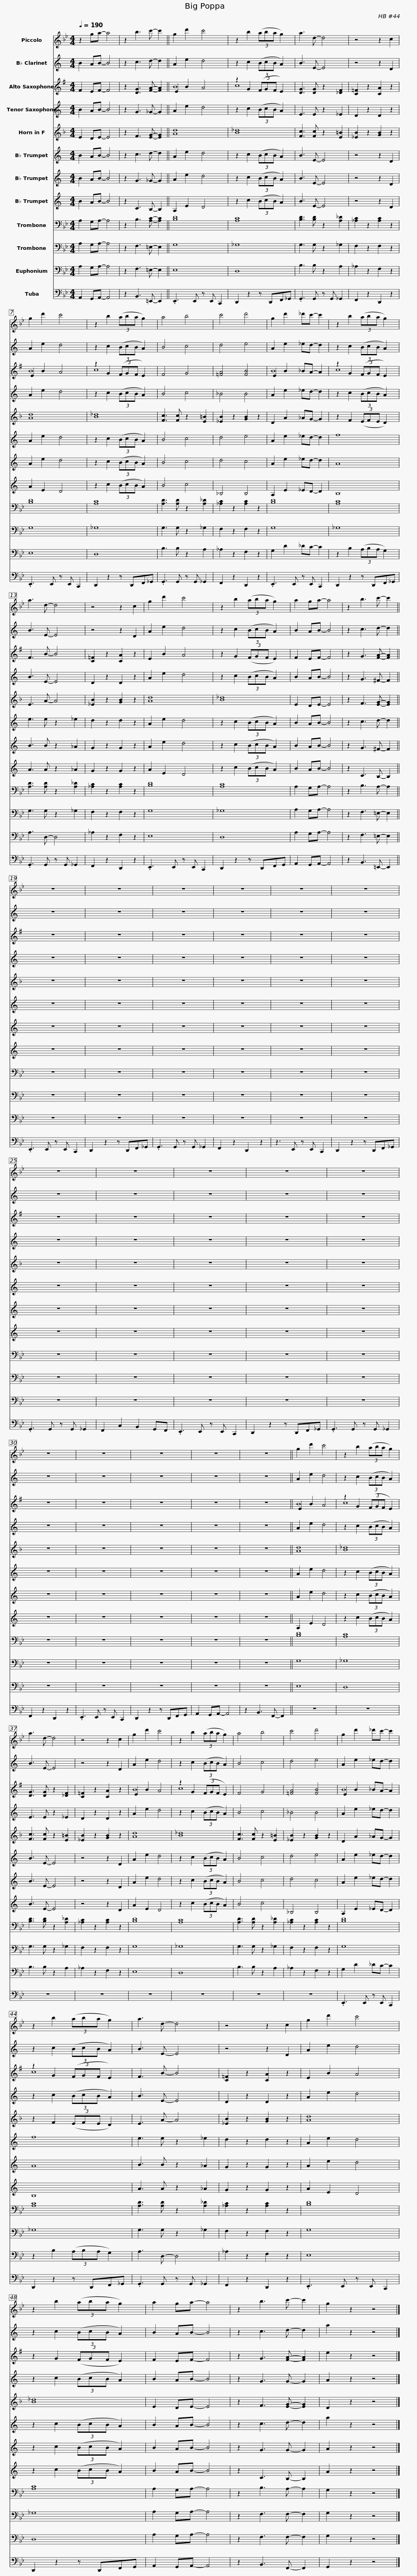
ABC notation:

X:1
%%score 1 2 ( 3 4 ) 5 6 7 8 9 10 11 12 13
L:1/8
Q:1/4=190
M:4/4
I:linebreak $
K:Bb
V:1 treble transpose=12
V:2 treble transpose=-2
V:3 treble transpose=-9
V:4 treble transpose="-9 "
V:5 treble transpose=-14
V:6 treble transpose=-7
V:7 treble transpose=-2
V:8 treble transpose=-2
V:9 treble transpose=-2
V:10 bass
V:11 bass
V:12 bass
V:13 bass
V:1
 z2 ga- a4 | z2 b3 c'- c'2 || g2 d'2 c'4 | z2 b2 (3(aba g2) |$ a3 d- d4 | %5
 z4 z2 c2 | g2 d'2 c'4 | z2 b2 (3(aba g2) | a4 b4 |$ c'4 d'4 | %10
 g2 d'2 _d'c'- c'2 | z2 b2 (3(aba g2) | a3 d- d4 | z4 z2 c2 |$ g2 d'2 c'4 | %15
 z2 b2 (3(aba g2) | a2 ga- a4 | z2 b3 c'- c'2 || z8 |$ z8 | %20
 z8 | z8 | z8 | z8 | z8 |$ %25
 z8 | z8 | z8 | z8 | z8 | %30
 z8 |$ z8 | z8 | z8 || g2 d'2 c'4 | %35
 z2 b2 (3(aba g2) | a3 d- d4 | z4 z2 c2 |$ g2 d'2 c'4 | z2 b2 (3(aba g2) | %40
 a4 b4 | c'4 d'4 | g2 d'2 _d'c'- c'2 |$ z2 b2 (3(aba g2) | a3 d- d4 | %45
 z4 z2 c2 | g2 d'2 c'4 | z2 b2 (3(aba g2) |$ a2 ga- a4 | z2 b3 c'- c'2 | %50
 g2 z2 z4 |] %51
V:2
[K:C] B2 AB- B4 | z2 c3 d- d2 || A2 e2 d4 | z2 c2 (3(BcB A2) |$ B3 E- E4 | %5
 z4 z2 D2 | A2 e2 d4 | z2 c2 (3(BcB A2) | B4 c4 |$ d4 e4 | %10
 A2 e2 _ed- d2 | z2 c2 (3(BcB A2) | B3 E- E4 | z4 z2 D2 |$ A2 e2 d4 | %15
 z2 c2 (3(BcB A2) | B2 AB- B4 | z2 c3 d- d2 || z8 |$ z8 | %20
 z8 | z8 | z8 | z8 | z8 |$ %25
 z8 | z8 | z8 | z8 | z8 | %30
 z8 |$ z8 | z8 | z8 || A2 e2 d4 | %35
 z2 c2 (3(BcB A2) | B3 E- E4 | z4 z2 D2 |$ A2 e2 d4 | z2 c2 (3(BcB A2) | %40
 B4 c4 | d4 e4 | A2 e2 _ed- d2 |$ z2 c2 (3(BcB A2) | B3 E- E4 | %45
 z4 z2 D2 | A2 e2 d4 | z2 c2 (3(BcB A2) |$ B2 AB- B4 | z2 c3 d- d2 | %50
 a2 z2 z4 |] %51
V:3
[K:G] F2 EF- F4 | z2 [DG]3 [FA]- [FA]2 || E2 B2 A4 | z2 G2 (3(FGF E2) |$ [DG]3 [DG] z2 [_DF]2 | %5
 [C=F]2 z2 [CA]2 z2 | E2 B2 A4 | z2 G2 (3(FGF E2) | F4 G4 |$ [=FA]4 [FB]4 | %10
 E2 B2 _BA- A2 | z2 G2 (3(FGF E2) | F3 B- B4 | [C=F]2 z2 [CA]2 z2 |$ E2 B2 A4 | %15
 z2 G2 (3(FGF E2) | F2 EF- F4 | z2 G3 [FA]- [FA]2 || z8 |$ z8 | %20
 z8 | z8 | z8 | z8 | z8 |$ %25
 z8 | z8 | z8 | z8 | z8 | %30
 z8 |$ z8 | z8 | z8 || E2 B2 A4 | %35
 z2 G2 (3(FGF E2) | [DG]3 [DG] z2 [_DF]2 | [C=F]2 z2 [CA]2 z2 |$ E2 B2 A4 | z2 G2 (3(FGF E2) | %40
 F4 G4 | [=FA]4 [FB]4 | E2 B2 _BA- A2 |$ z2 G2 (3(FGF E2) | F3 B- B4 | %45
 [C=F]2 z2 [CA]2 z2 | E2 B2 A4 | z2 G2 (3(FGF E2) |$ F2 EF- F4 | z2 G3 [FA]- [FA]2 | %50
 e2 z2 z4 |] %51
V:4
[K:G] x8 | x8 || B8 | c8 |$ x8 | %5
 x8 | B8 | c8 | x8 |$ x8 | %10
 B8 | c8 | x8 | x8 |$ x8 | %15
 x8 | x8 | x8 || x8 |$ x8 | %20
 x8 | x8 | x8 | x8 | x8 |$ %25
 x8 | x8 | x8 | x8 | x8 | %30
 x8 |$ x8 | x8 | x8 || B8 | %35
 c8 | x8 | x8 |$ B8 | c8 | %40
 x8 | x8 | B8 |$ c8 | x8 | %45
 x8 | x8 | x8 |$ x8 | x8 | %50
 x8 |] %51
V:5
[K:C] B2 AB- B4 | z2 G3 _G- G2 || A2 e2 d4 | z2 c2 (3(BcB A2) |$ E3 E z2 _E2 | %5
 D2 z2 D2 z2 | A2 e2 d4 | z2 c2 (3(BcB A2) | B4 c4 |$ _B4 B4 | %10
 A2 e2 _ed- d2 | z2 c2 (3(BcB A2) | B3 E- E4 | D2 z2 D2 z2 |$ A2 e2 d4 | %15
 z2 c2 (3(BcB A2) | B2 AB- B4 | z2 G3 ^F- F2 || z8 |$ z8 | %20
 z8 | z8 | z8 | z8 | z8 |$ %25
 z8 | z8 | z8 | z8 | z8 | %30
 z8 |$ z8 | z8 | z8 || A2 e2 d4 | %35
 z2 c2 (3(BcB A2) | E3 E z2 _E2 | D2 z2 D2 z2 |$ A2 e2 d4 | z2 c2 (3(BcB A2) | %40
 B4 c4 | _B4 B4 | A2 e2 _ed- d2 |$ z2 c2 (3(BcB A2) | B3 E- E4 | %45
 D2 z2 D2 z2 | A2 e2 d4 | z2 c2 (3(BcB A2) |$ B2 AB- B4 | z2 G3 G- G2 | %50
 A2 z2 z4 |] %51
V:6
[K:F] E2 DE- E4 | z2 F3 [EG]- [EG]2 || [Ad]8 | [B_d]8 |$ [Fc]3 [Fc] z2 [E=B]2 | %5
 [_EB]2 z2 [GB]2 z2 | [Ad]8 | [B_d]8 | [Fc]3 [Fc] z2 [E=B]2 |$ [_EB]2 z2 [GB]2 z2 | %10
 D2 A2 _AG- G2 | z2 F2 (3(EFE D2) | E3 A- A4 | [_EB]2 z2 [GB]2 z2 |$ [Ad]8 | %15
 [B_d]8 | E2 DE- E4 | z2 F3 [EG]- [EG]2 || z8 |$ z8 | %20
 z8 | z8 | z8 | z8 | z8 |$ %25
 z8 | z8 | z8 | z8 | z8 | %30
 z8 |$ z8 | z8 | z8 || [Ad]8 | %35
 [B_d]8 | [Fc]3 [Fc] z2 [E=B]2 | [_EB]2 z2 [GB]2 z2 |$ [Ad]8 | [B_d]8 | %40
 [Fc]3 [Fc] z2 [E=B]2 | [_EB]2 z2 [GB]2 z2 | D2 A2 _AG- G2 |$ z2 F2 (3(EFE D2) | E3 A- A4 | %45
 [_EB]2 z2 [GB]2 z2 | [Ad]8 | [B_d]8 |$ E2 DE- E4 | z2 F3 [EG]- [EG]2 | %50
 D2 z2 z4 |] %51
V:7
[K:C] B2 AB- B4 | z2 c3 d- d2 || A2 e2 d4 | z2 c2 (3(BcB A2) |$ B3 E- E4 | %5
 z4 z2 D2 | A2 e2 d4 | z2 c2 (3(BcB A2) | B4 c4 |$ d4 e4 | %10
 A2 e2 _ed- d2 | f8 | e3 e z2 _e2 | d2 z2 d2 z2 |$ A2 e2 d4 | %15
 z2 c2 (3(BcB A2) | B2 AB- B4 | z2 c3 d- d2 || z8 |$ z8 | %20
 z8 | z8 | z8 | z8 | z8 |$ %25
 z8 | z8 | z8 | z8 | z8 | %30
 z8 |$ z8 | z8 | z8 || A2 e2 d4 | %35
 z2 c2 (3(BcB A2) | B3 E- E4 | z4 z2 D2 |$ A2 e2 d4 | z2 c2 (3(BcB A2) | %40
 B4 c4 | d4 e4 | A2 e2 _ed- d2 |$ f8 | e3 e z2 _e2 | %45
 d2 z2 d2 z2 | A2 e2 d4 | z2 c2 (3(BcB A2) |$ B2 AB- B4 | z2 c3 d- d2 | %50
 a2 z2 z4 |] %51
V:8
[K:C] B2 AB- B4 | z2 G3 _G- G2 || A2 e2 d4 | z2 c2 (3(BcB A2) |$ B3 E- E4 | %5
 z4 z2 D2 | A2 e2 d4 | z2 c2 (3(BcB A2) | B4 c4 |$ d4 c4 | %10
 A2 e2 _ed- d2 | A8 | B3 B z2 _A2 | G2 z2 G2 z2 |$ A2 e2 d4 | %15
 z2 c2 (3(BcB A2) | B2 AB- B4 | z2 G3 ^F- F2 || z8 |$ z8 | %20
 z8 | z8 | z8 | z8 | z8 |$ %25
 z8 | z8 | z8 | z8 | z8 | %30
 z8 |$ z8 | z8 | z8 || A2 e2 d4 | %35
 z2 c2 (3(BcB A2) | B3 E- E4 | z4 z2 D2 |$ A2 e2 d4 | z2 c2 (3(BcB A2) | %40
 B4 c4 | d4 c4 | A2 e2 _ed- d2 |$ A8 | B3 B z2 _A2 | %45
 G2 z2 G2 z2 | A2 e2 d4 | z2 c2 (3(BcB A2) |$ B2 AB- B4 | z2 G3 G- G2 | %50
 A2 z2 z4 |] %51
V:9
[K:C] B2 AB- B4 | z2 C3 B,- B,2 || A,2 E2 D4 | z2 c2 (3(BcB A2) |$ B3 E- E4 | %5
 z4 z2 D2 | A2 E2 D4 | z2 c2 (3(BcB A2) | B4 c4 |$ _B,4 B,4 | %10
 A,2 E2 _ED- D2 | B,8 | A3 A z2 _A2 | G2 z2 G2 z2 |$ A2 E2 D4 | %15
 z2 c2 (3(BcB A2) | B2 AB- B4 | z2 C3 B,- B,2 || z8 |$ z8 | %20
 z8 | z8 | z8 | z8 | z8 |$ %25
 z8 | z8 | z8 | z8 | z8 | %30
 z8 |$ z8 | z8 | z8 || A,2 E2 D4 | %35
 z2 c2 (3(BcB A2) | B3 E- E4 | z4 z2 D2 |$ A2 E2 D4 | z2 c2 (3(BcB A2) | %40
 B4 c4 | _B,4 B,4 | A,2 E2 _ED- D2 |$ B,8 | A3 A z2 _A2 | %45
 G2 z2 G2 z2 | A2 E2 D4 | z2 c2 (3(BcB A2) |$ B2 AB- B4 | z2 C3 B,- B,2 | %50
 A2 z2 z4 |] %51
V:10
 A,2 G,A,- A,4 | z2 B,3 [A,C]- [A,C]2 || [B,D]8 | [A,C]8 |$ [B,D]3 [B,D] z2 [A,_D]2 | %5
 [_A,C]2 z2 [A,C]2 z2 | [B,D]8 | [A,C]8 | [A,D]3 [A,D] z2 [A,_D]2 |$ [_A,C]2 z2 [A,C]2 z2 | %10
 [B,D]8 | [A,C]8 | [A,D]3 [A,D] z2 [A,_D]2 | [_A,C]2 z2 [A,C]2 z2 |$ [B,D]8 | %15
 [A,C]8 | A,2 G,A,- A,4 | z2 B,3 A,- A,2 || z8 |$ z8 | %20
 z8 | z8 | z8 | z8 | z8 |$ %25
 z8 | z8 | z8 | z8 | z8 | %30
 z8 |$ z8 | z8 | z8 || [B,D]8 | %35
 [A,C]8 | [B,D]3 [B,D] z2 [A,_D]2 | [_A,C]2 z2 [A,C]2 z2 |$ [B,D]8 | [A,C]8 | %40
 [A,D]3 [A,D] z2 [A,_D]2 | [_A,C]2 z2 [A,C]2 z2 | [B,D]8 |$ [A,C]8 | [A,D]3 [A,D] z2 [A,_D]2 | %45
 [_A,C]2 z2 [A,C]2 z2 | [B,D]8 | [A,C]8 |$ A,2 G,A,- A,4 | z2 B,3 A,- A,2 | %50
 G,2 z2 z4 |] %51
V:11
 A,2 G,A,- A,4 | z2 F,3 =E,- E,2 || G,8 | _G,8 |$ G,3 G, z2 _G,2 | %5
 F,2 z2 F,2 z2 | G,8 | _G,8 | G,3 G, z2 _G,2 |$ F,2 z2 F,2 z2 | %10
 G,8 | _G,8 | G,3 G, z2 _G,2 | F,2 z2 F,2 z2 |$ G,8 | %15
 _G,8 | A,2 G,A,- A,4 | z2 F,3 =E,- E,2 || z8 |$ z8 | %20
 z8 | z8 | z8 | z8 | z8 |$ %25
 z8 | z8 | z8 | z8 | z8 | %30
 z8 |$ z8 | z8 | z8 || G,8 | %35
 _G,8 | G,3 G, z2 _G,2 | F,2 z2 F,2 z2 |$ G,8 | _G,8 | %40
 G,3 G, z2 _G,2 | F,2 z2 F,2 z2 | G,8 |$ _G,8 | G,3 G, z2 _G,2 | %45
 F,2 z2 F,2 z2 | G,8 | _G,8 |$ A,2 G,A,- A,4 | z2 F,3 F,- F,2 | %50
 G,2 z2 z4 |] %51
V:12
 A,2 G,A,- A,4 | z2 F,3 =E,- E,2 || E,8 | D,8 |$ B,3 B, z2 A,2 | %5
 _A,2 z2 F,2 z2 | E,8 | D,8 | B,3 B, z2 A,2 |$ _A,2 z2 F,2 z2 | %10
 G,2 D2 _DC- C2 | z2 B,2 (3(A,B,A, G,2) | A,3 D,- D,4 | _A,2 z2 F,2 z2 |$ E,8 | %15
 D,8 | A,2 G,A,- A,4 | z2 F,3 =E,- E,2 || z8 |$ z8 | %20
 z8 | z8 | z8 | z8 | z8 |$ %25
 z8 | z8 | z8 | z8 | z8 | %30
 z8 |$ z8 | z8 | z8 || E,8 | %35
 D,8 | B,3 B, z2 A,2 | _A,2 z2 F,2 z2 |$ E,8 | D,8 | %40
 B,3 B, z2 A,2 | _A,2 z2 F,2 z2 | G,2 D2 _DC- C2 |$ z2 B,2 (3(A,B,A, G,2) | A,3 D,- D,4 | %45
 _A,2 z2 F,2 z2 | E,8 | D,8 |$ A,2 G,A,- A,4 | z2 F,3 F,- F,2 | %50
 G,2 z2 z4 |] %51
V:13
 A,,2 G,,A,,- A,,4 | z2 B,,3 =E,,- E,,2 || .E,,3 E,, z E,, C,,2 | D,,2 z2 z D,,F,,_G,, |$ .G,,3 G,, z G,, _G,,2 | %5
 F,,2 z2 D,,2 z2 | .E,,3 E,, z E,, C,,2 | D,,2 z2 z D,,F,,_G,, | .G,,3 G,, z G,, _G,,2 |$ F,,2 z2 D,,2 z2 | %10
 .E,,3 E,, z E,, C,,2 | D,,2 z2 z D,,F,,_G,, | .G,,3 G,, z G,, _G,,2 | F,,2 z2 D,,2 z2 |$ .E,,3 E,, z E,, C,,2 | %15
 D,,2 z2 z D,,F,,G,, | A,,2 G,,A,,- A,,4 | z2 B,,3 =E,,- E,,2 || .E,,3 E,, z E,, C,,2 |$ D,,2 z2 z D,,F,,_G,, | %20
 .G,,3 G,, z G,, _G,,2 | F,,2 z2 D,,2 z2 | z3 E,, z E,, C,,2 | D,,2 z2 z D,,F,,_G,, | .G,,3 G,, z G,, _G,,2 |$ %25
 F,,2 C,2 B,,2 G,,F,, | .E,,3 E,, z E,, C,,2 | D,,2 z2 z D,,F,,_G,, | .G,,3 G,, z G,, _G,,2 | F,,2 z2 D,,2 z2 | %30
 .E,,3 E,, z E,, C,,2 |$ D,,2 z2 z D,,F,,G,, | A,,2 G,,A,,- A,,4 | z2 B,,3 F,,- F,,2 || z8 | %35
 z8 | z8 | z8 |$ z8 | z8 | %40
 z8 | z8 | .E,,3 E,, z E,, C,,2 |$ D,,2 z2 z D,,F,,_G,, | .G,,3 G,, z G,, _G,,2 | %45
 F,,2 z2 D,,2 z2 | .E,,3 E,, z E,, C,,2 | D,,2 z2 z D,,F,,G,, |$ A,,2 G,,A,,- A,,4 | z2 B,,3 F,,- F,,2 | %50
 G,,2 z2 z4 |] %51
